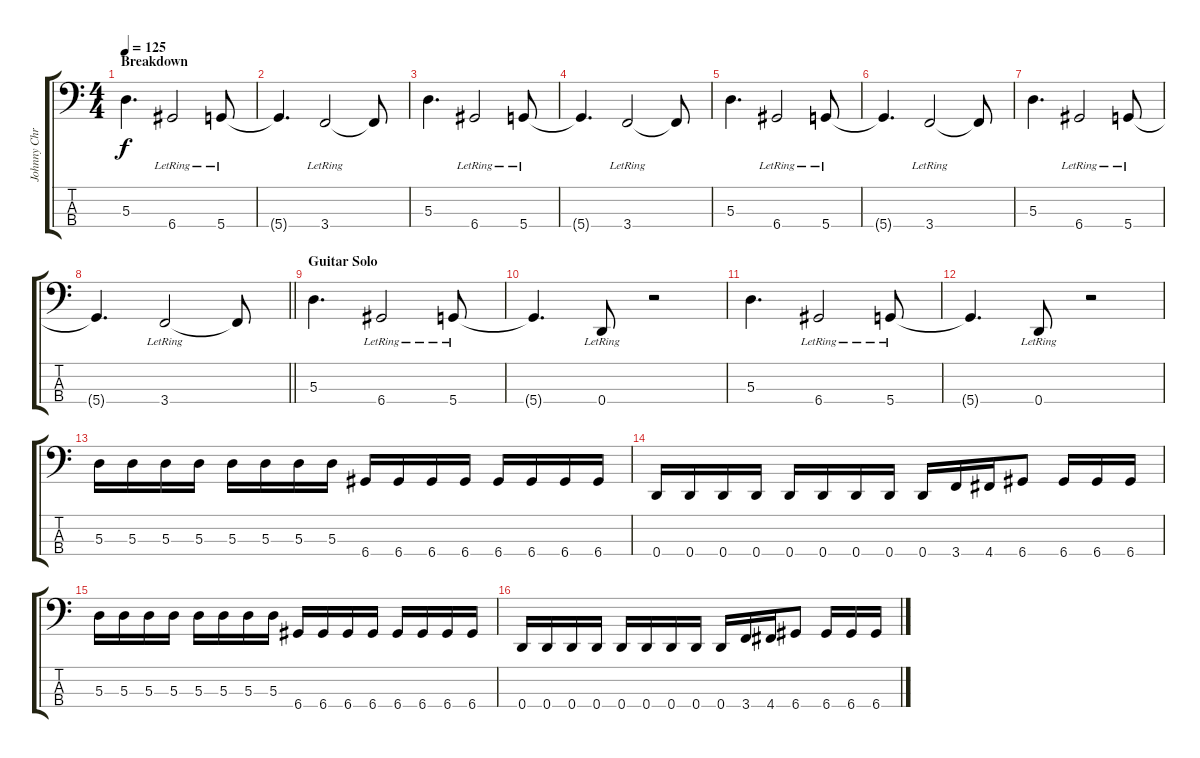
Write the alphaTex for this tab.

\track ("Johnny Christ" "Johnny Chr") {instrument electricbasspick}
\staff {score tabs}
\tuning (G2 D2 A1 D1) {hide}
\ts (4 4)
\section ("" "Breakdown")
\tempo 125
\clef f4
\ks c
5.3.4{d dy f volume 16} 6.4{lr}.2 5.4{lr}.8 |
5.4{t}.4{d} 3.4{lr}.2 3.4{t}.8 |
5.3.4{d} 6.4{lr}.2 5.4{lr}.8 |
5.4{t}.4{d} 3.4{lr}.2 3.4{t}.8 |
5.3.4{d} 6.4{lr}.2 5.4{lr}.8 |
5.4{t}.4{d} 3.4{lr}.2 3.4{t}.8 |
5.3.4{d} 6.4{lr}.2 5.4{lr}.8 |
\barLineRight lightlight
5.4{t}.4{d} 3.4{lr}.2 3.4{t}.8 |
\section ("" "Guitar Solo")
5.3.4{d} 6.4{lr}.2 5.4{lr}.8 |
5.4{t}.4{d} 0.4{lr}.8 r.2 |
5.3.4{d} 6.4{lr}.2 5.4{lr}.8 |
5.4{t}.4{d} 0.4{lr}.8 r.2 |
5.3.16 5.3.16 5.3.16 5.3.16 5.3.16 5.3.16 5.3.16 5.3.16 6.4.16 6.4.16 6.4.16 6.4.16 6.4.16 6.4.16 6.4.16 6.4.16 |
0.4.16 0.4.16 0.4.16 0.4.16 0.4.16 0.4.16 0.4.16 0.4.16 0.4.16 3.4.16 4.4.16 6.4.8 6.4.16 6.4.16 6.4.16 |
5.3.16 5.3.16 5.3.16 5.3.16 5.3.16 5.3.16 5.3.16 5.3.16 6.4.16 6.4.16 6.4.16 6.4.16 6.4.16 6.4.16 6.4.16 6.4.16 |
0.4.16 0.4.16 0.4.16 0.4.16 0.4.16 0.4.16 0.4.16 0.4.16 0.4.16 3.4.16 4.4.16 6.4.8 6.4.16 6.4.16 6.4.16
